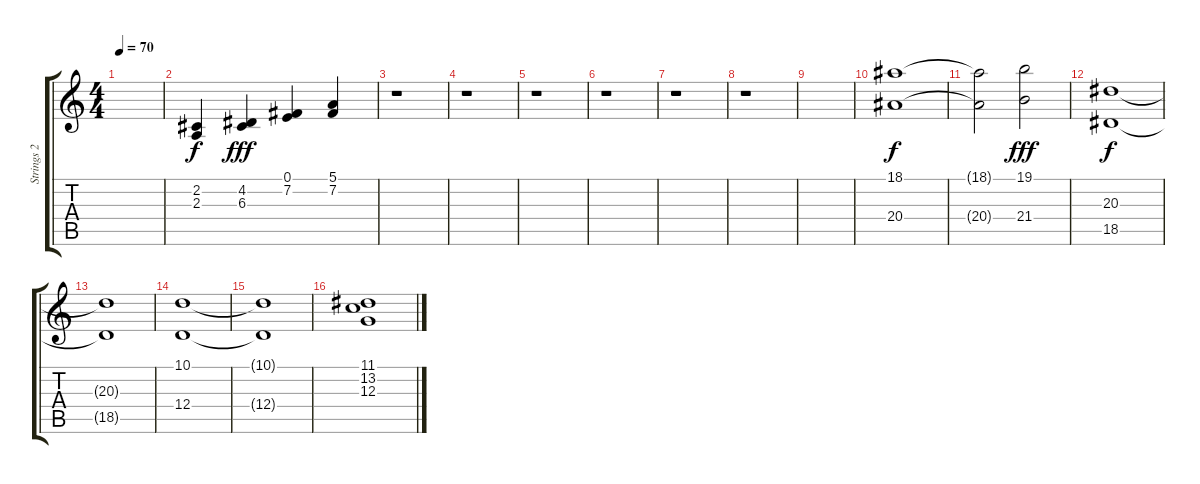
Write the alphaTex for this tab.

\track ("Strings 2" "Strings 2") {instrument stringensemble1}
\staff {score tabs}
\tuning (E4 B3 G3 D3 A2 E2) {hide}
\ts (4 4)
\tempo 70
\clef g2
\ks c
|
(2.2 2.3).4 (4.2 6.3).4{dy fff} (0.1 7.2).4 (5.1 7.2).4 |
r.1 |
r.1 |
r.1 |
r.1 |
r.1 |
r.1 |
|
(18.1 20.4).1{dy f} |
(18.1{t} 20.4{t}).2 (19.1 21.4).2{dy fff} |
(20.3 18.5).1{dy f} |
(20.3{t} 18.5{t}).1 |
(10.1 12.4).1 |
(10.1{t} 12.4{t}).1 |
(11.1 13.2 12.3).1
